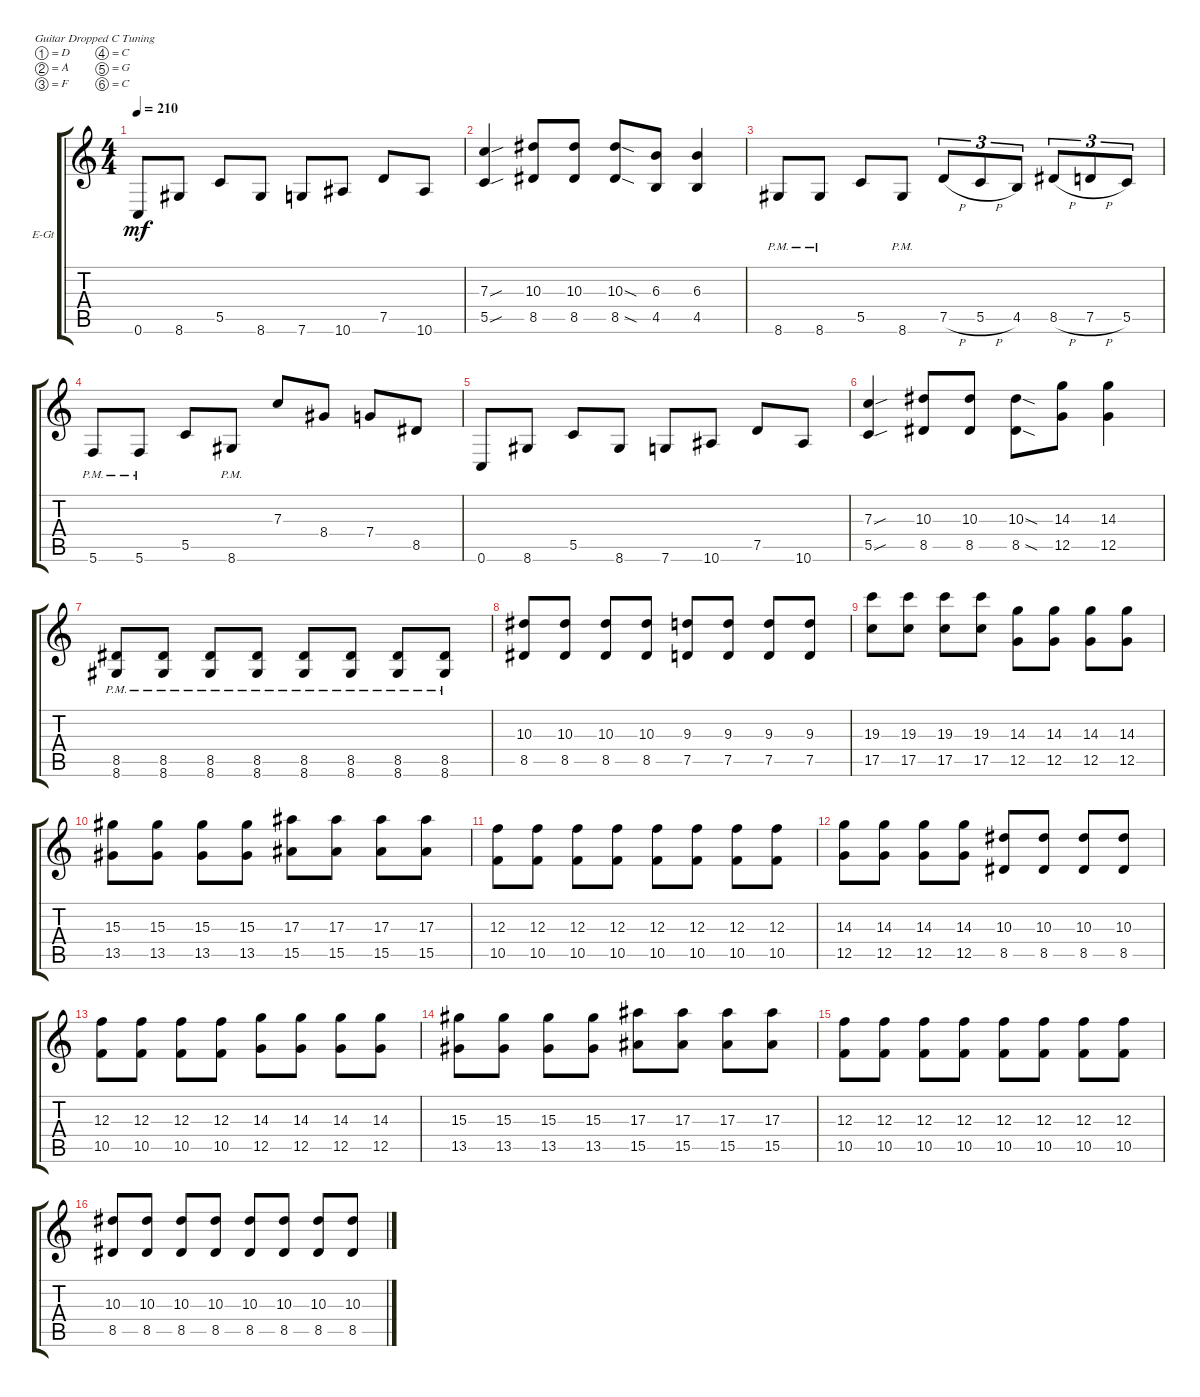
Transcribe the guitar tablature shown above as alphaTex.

\defaultSystemsLayout 4
\bracketExtendMode groupsimilarinstruments
\firstSystemTrackNameOrientation horizontal
\otherSystemsTrackNameOrientation horizontal
\track ("Gajic" "E-Gt") {instrument distortionguitar}
\staff {score tabs}
\tuning (D4 A3 F3 C3 G2 C2)
\ts (4 4)
\tempo 210
\clef g2
\ks c
0.6.8{dy mf} 8.6.8 5.5.8 8.6.8 7.6.8 10.6.8 7.5.8 10.6.8 |
(5.5{sou} 7.3{sou}).4 (8.5 10.3).8 (8.5 10.3).8 (8.5{sod} 10.3{sod}).8 (4.5 6.3).8 (4.5 6.3).4 |
8.6{pm}.8 8.6{pm}.8 5.5.8 8.6{pm}.8 7.5{h}.8{tu (3 2)} 5.5{h}.8{tu (3 2)} 4.5.8{tu (3 2)} 8.5{h}.8{tu (3 2)} 7.5{h}.8{tu (3 2)} 5.5.8{tu (3 2)} |
5.6{pm}.8 5.6{pm}.8 5.5.8 8.6{pm}.8 7.3.8 8.4.8 7.4.8 8.5.8 |
0.6.8 8.6.8 5.5.8 8.6.8 7.6.8 10.6.8 7.5.8 10.6.8 |
(5.5{sou} 7.3{sou}).4 (8.5 10.3).8 (8.5 10.3).8 (8.5{sod} 10.3{sod}).8 (12.5 14.3).8 (12.5 14.3).4 |
(8.6{pm} 8.5{pm}).8 (8.6{pm} 8.5{pm}).8 (8.6{pm} 8.5{pm}).8 (8.6{pm} 8.5{pm}).8 (8.6{pm} 8.5{pm}).8 (8.6{pm} 8.5{pm}).8 (8.6{pm} 8.5{pm}).8 (8.6{pm} 8.5{pm}).8 |
(8.5 10.3).8 (8.5 10.3).8 (8.5 10.3).8 (8.5 10.3).8 (7.5 9.3).8 (7.5 9.3).8 (7.5 9.3).8 (7.5 9.3).8 |
(17.5 19.3).8 (17.5 19.3).8 (17.5 19.3).8 (17.5 19.3).8 (12.5 14.3).8 (12.5 14.3).8 (12.5 14.3).8 (12.5 14.3).8 |
(13.5 15.3).8 (13.5 15.3).8 (13.5 15.3).8 (13.5 15.3).8 (15.5 17.3).8 (15.5 17.3).8 (15.5 17.3).8 (15.5 17.3).8 |
(10.5 12.3).8 (10.5 12.3).8 (10.5 12.3).8 (10.5 12.3).8 (10.5 12.3).8 (10.5 12.3).8 (10.5 12.3).8 (10.5 12.3).8 |
(12.5 14.3).8 (12.5 14.3).8 (12.5 14.3).8 (12.5 14.3).8 (8.5 10.3).8 (8.5 10.3).8 (8.5 10.3).8 (8.5 10.3).8 |
(10.5 12.3).8 (10.5 12.3).8 (10.5 12.3).8 (10.5 12.3).8 (12.5 14.3).8 (12.5 14.3).8 (12.5 14.3).8 (12.5 14.3).8 |
(13.5 15.3).8 (13.5 15.3).8 (13.5 15.3).8 (13.5 15.3).8 (15.5 17.3).8 (15.5 17.3).8 (15.5 17.3).8 (15.5 17.3).8 |
(10.5 12.3).8 (10.5 12.3).8 (10.5 12.3).8 (10.5 12.3).8 (10.5 12.3).8 (10.5 12.3).8 (10.5 12.3).8 (10.5 12.3).8 |
(8.5 10.3).8 (8.5 10.3).8 (8.5 10.3).8 (8.5 10.3).8 (8.5 10.3).8 (8.5 10.3).8 (8.5 10.3).8 (8.5 10.3).8
